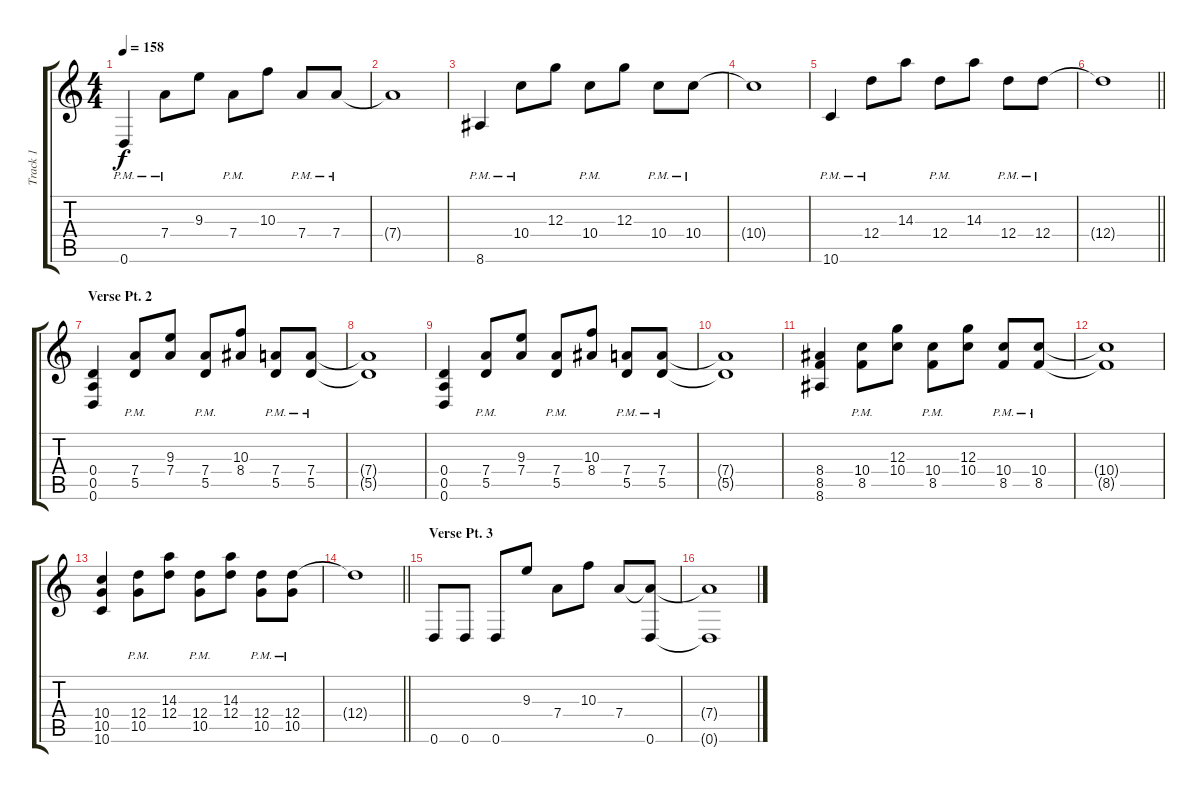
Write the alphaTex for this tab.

\track ("Track 1" "Track 1") {instrument distortionguitar}
\staff {score tabs}
\tuning (E4 B3 G3 D3 A2 D2) {hide}
\ts (4 4)
\tempo 158
\clef g2
\ks c
0.6{pm}.4{dy f} 7.4{pm}.8 9.3.8 7.4{pm}.8 10.3.8 7.4{pm}.8 7.4{pm}.8 |
7.4{t}.1 |
8.6{pm}.4 10.4{pm}.8 12.3.8 10.4{pm}.8 12.3.8 10.4{pm}.8 10.4{pm}.8 |
10.4{t}.1 |
10.6{pm}.4 12.4{pm}.8 14.3.8 12.4{pm}.8 14.3.8 12.4{pm}.8 12.4{pm}.8 |
\barLineRight lightlight
12.4{t}.1 |
\section ("" "Verse Pt. 2")
(0.4 0.5 0.6).4 (7.4{pm} 5.5{pm}).8 (9.3 7.4).8 (7.4{pm} 5.5{pm}).8 (10.3 8.4).8 (7.4{pm} 5.5{pm}).8 (7.4{pm} 5.5{pm}).8 |
(7.4{t} 5.5{t}).1 |
(0.4 0.5 0.6).4 (7.4{pm} 5.5{pm}).8 (9.3 7.4).8 (7.4{pm} 5.5{pm}).8 (10.3 8.4).8 (7.4{pm} 5.5{pm}).8 (7.4{pm} 5.5{pm}).8 |
(7.4{t} 5.5{t}).1 |
(8.4 8.5 8.6).4 (10.4{pm} 8.5{pm}).8 (12.3 10.4).8 (10.4{pm} 8.5{pm}).8 (12.3 10.4).8 (10.4{pm} 8.5{pm}).8 (10.4{pm} 8.5{pm}).8 |
(10.4{t} 8.5{t}).1 |
(10.4 10.5 10.6).4 (12.4{pm} 10.5{pm}).8 (14.3 12.4).8 (12.4{pm} 10.5{pm}).8 (14.3 12.4).8 (12.4{pm} 10.5{pm}).8 (12.4{pm} 10.5{pm}).8 |
\barLineRight lightlight
12.4{t}.1 |
\section ("" "Verse Pt. 3")
0.6.8 0.6.8 0.6.8 9.3.8 7.4.8 10.3.8 7.4.8 (7.4{t} 0.6).8 |
(7.4{t} 0.6{t}).1
